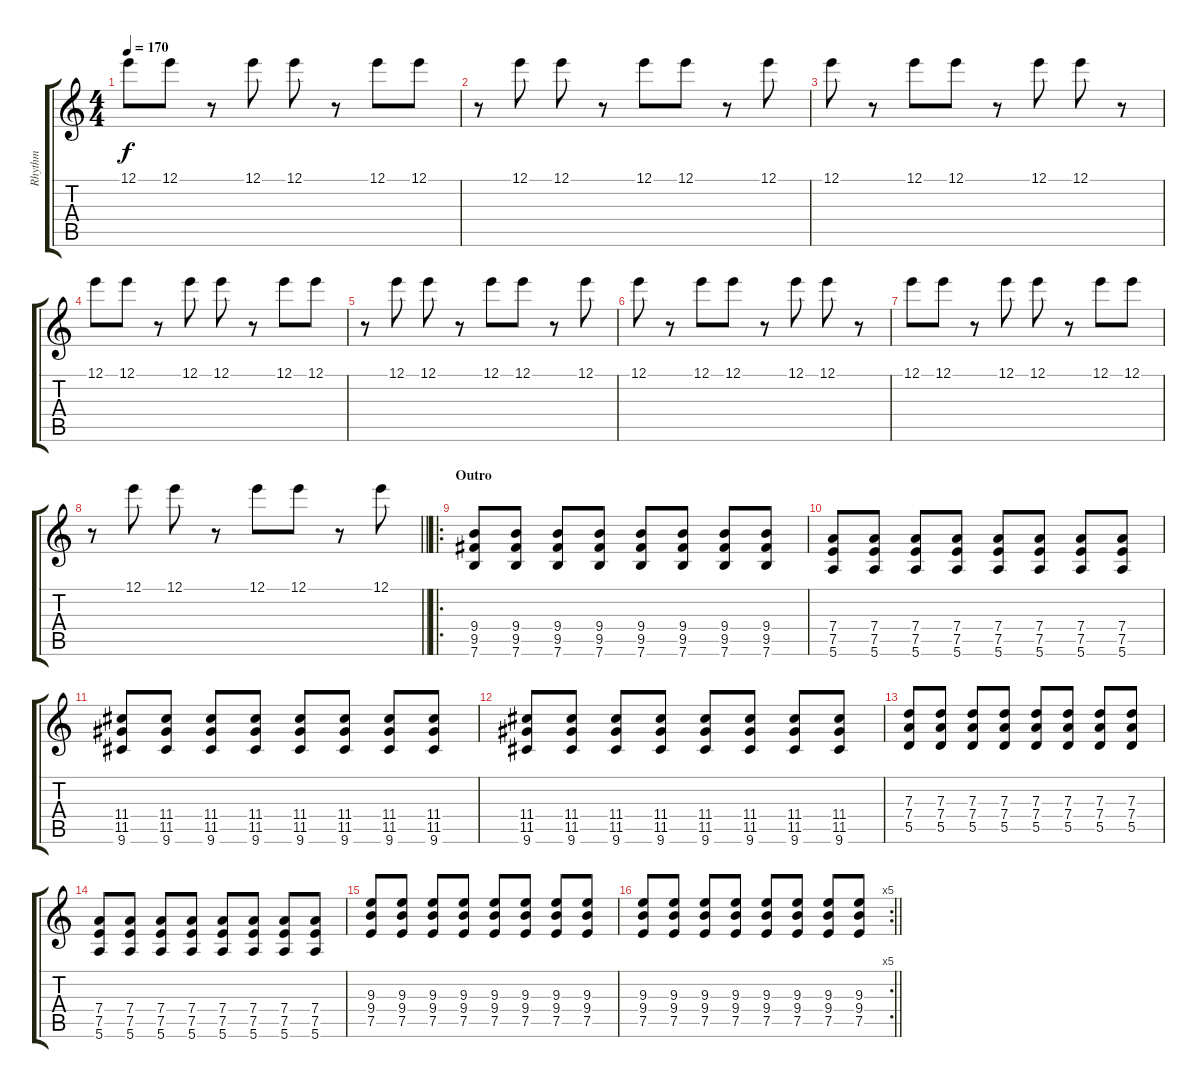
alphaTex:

\track ("Rhythm" "Rhythm") {instrument distortionguitar}
\staff {score tabs}
\tuning (E4 B3 G3 D3 A2 E2) {hide}
\ts (4 4)
\tempo 170
\clef g2
\ks c
12.1.8{dy f} 12.1.8 r.8 12.1.8 12.1.8 r.8 12.1.8 12.1.8 |
r.8 12.1.8 12.1.8 r.8 12.1.8 12.1.8 r.8 12.1.8 |
12.1.8 r.8 12.1.8 12.1.8 r.8 12.1.8 12.1.8 r.8 |
12.1.8 12.1.8 r.8 12.1.8 12.1.8 r.8 12.1.8 12.1.8 |
r.8 12.1.8 12.1.8 r.8 12.1.8 12.1.8 r.8 12.1.8 |
12.1.8 r.8 12.1.8 12.1.8 r.8 12.1.8 12.1.8 r.8 |
12.1.8 12.1.8 r.8 12.1.8 12.1.8 r.8 12.1.8 12.1.8 |
\barLineRight lightlight
r.8 12.1.8 12.1.8 r.8 12.1.8 12.1.8 r.8 12.1.8 |
\ro
\section ("" "Outro")
(9.4 9.5 7.6).8 (9.4 9.5 7.6).8 (9.4 9.5 7.6).8 (9.4 9.5 7.6).8 (9.4 9.5 7.6).8 (9.4 9.5 7.6).8 (9.4 9.5 7.6).8 (9.4 9.5 7.6).8 |
(7.4 7.5 5.6).8 (7.4 7.5 5.6).8 (7.4 7.5 5.6).8 (7.4 7.5 5.6).8 (7.4 7.5 5.6).8 (7.4 7.5 5.6).8 (7.4 7.5 5.6).8 (7.4 7.5 5.6).8 |
(11.4 11.5 9.6).8 (11.4 11.5 9.6).8 (11.4 11.5 9.6).8 (11.4 11.5 9.6).8 (11.4 11.5 9.6).8 (11.4 11.5 9.6).8 (11.4 11.5 9.6).8 (11.4 11.5 9.6).8 |
(11.4 11.5 9.6).8 (11.4 11.5 9.6).8 (11.4 11.5 9.6).8 (11.4 11.5 9.6).8 (11.4 11.5 9.6).8 (11.4 11.5 9.6).8 (11.4 11.5 9.6).8 (11.4 11.5 9.6).8 |
(7.3 7.4 5.5).8 (7.3 7.4 5.5).8 (7.3 7.4 5.5).8 (7.3 7.4 5.5).8 (7.3 7.4 5.5).8 (7.3 7.4 5.5).8 (7.3 7.4 5.5).8 (7.3 7.4 5.5).8 |
(7.4 7.5 5.6).8 (7.4 7.5 5.6).8 (7.4 7.5 5.6).8 (7.4 7.5 5.6).8 (7.4 7.5 5.6).8 (7.4 7.5 5.6).8 (7.4 7.5 5.6).8 (7.4 7.5 5.6).8 |
(9.3 9.4 7.5).8 (9.3 9.4 7.5).8 (9.3 9.4 7.5).8 (9.3 9.4 7.5).8 (9.3 9.4 7.5).8 (9.3 9.4 7.5).8 (9.3 9.4 7.5).8 (9.3 9.4 7.5).8 |
\rc 5
\barLineRight lightlight
(9.3 9.4 7.5).8 (9.3 9.4 7.5).8 (9.3 9.4 7.5).8 (9.3 9.4 7.5).8 (9.3 9.4 7.5).8 (9.3 9.4 7.5).8 (9.3 9.4 7.5).8 (9.3 9.4 7.5).8
